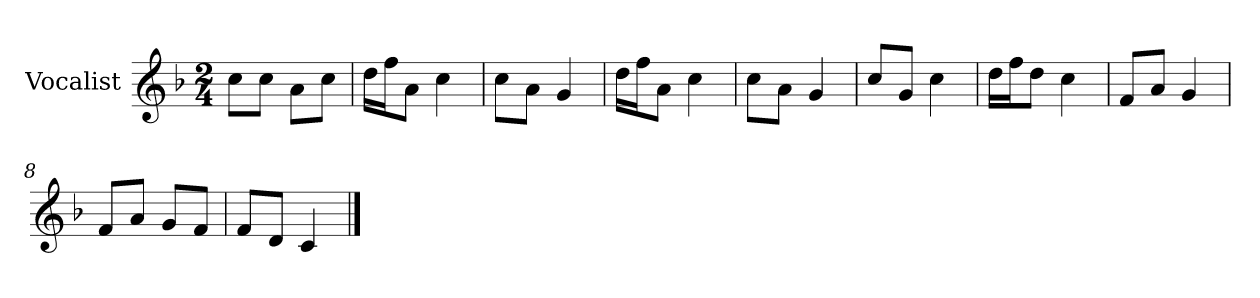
**kern
*part1
*staff1
*I"Vocalist
*k[b-]
*F:
*M2/4
=
8ccL
8ccJ
8aL
8ccJ
=1
16ddLL
16ffJ
8aJ
4cc
=2
8ccL
8aJ
4g
=3
16ddLL
16ffJ
8aJ
4cc
=4
8ccL
8aJ
4g
=5
8ccL
8gJ
4cc
=6
16ddLL
16ffJ
8ddJ
4cc
=7
8fL
8aJ
4g
=8
8fL
8aJ
8gL
8fJ
=9
8fL
8dJ
4c
==
*-
